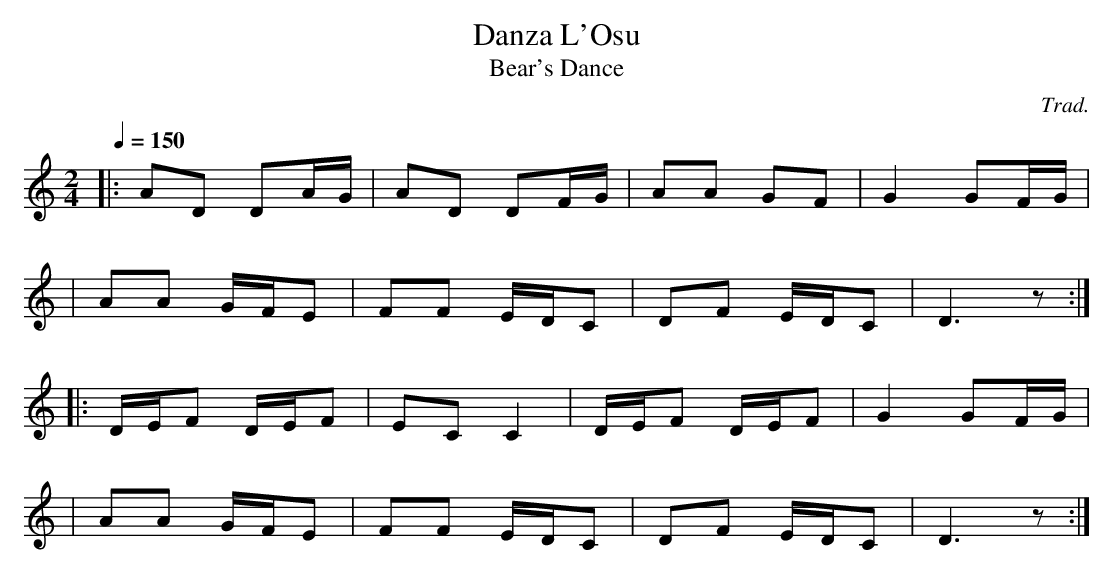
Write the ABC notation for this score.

X:1
T:Danza L'Osu
T:Bear's Dance
C:Trad.
M:2/4
L:1/8
Q:1/4=150
K:Am
|:AD DA/G/|AD DF/G/|AA GF|G2 GF/G/|
|AA G/F/E|FF E/D/C|DF E/D/C|D3 z:|
|:D/E/F D/E/F|EC C2|D/E/F D/E/F|G2 GF/G/|
|AA G/F/E|FF E/D/C|DF E/D/C|D3 z:|
